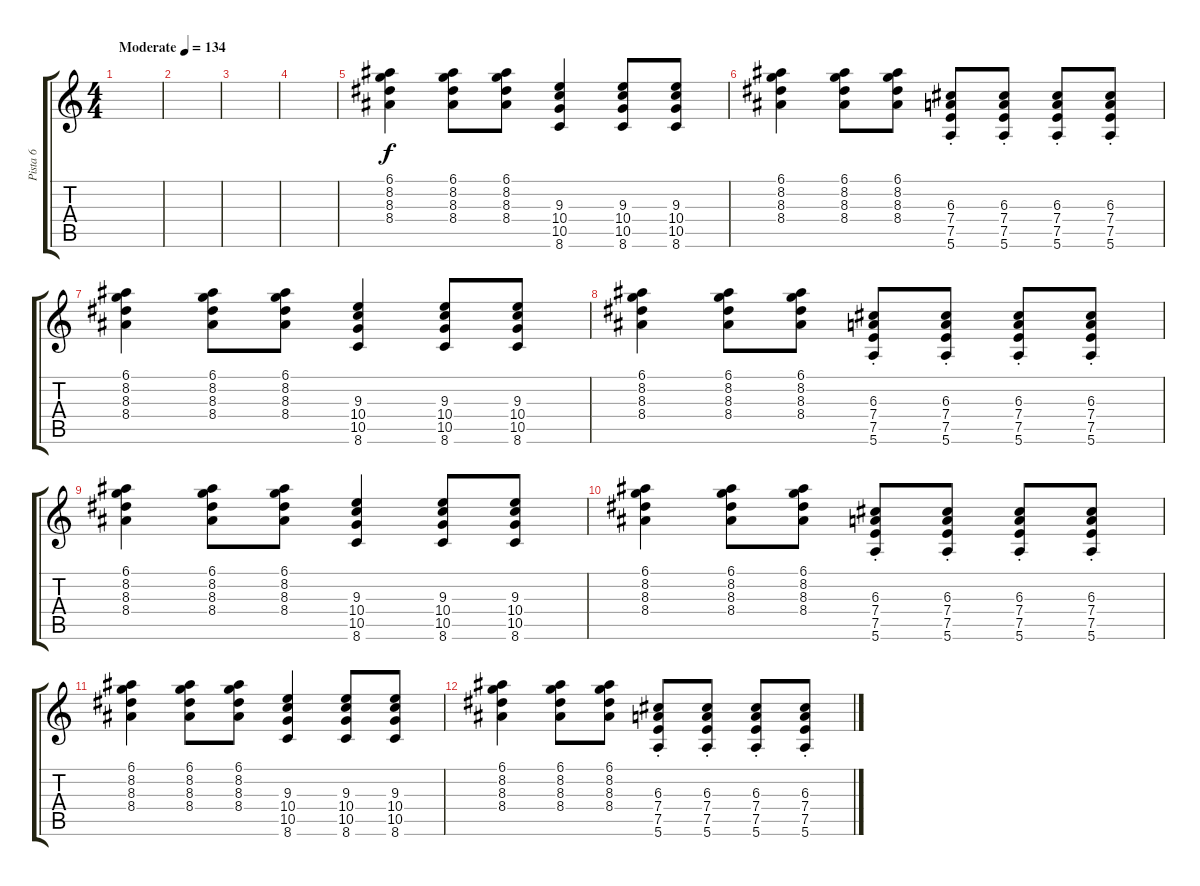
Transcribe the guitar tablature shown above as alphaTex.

\track ("Pista 6" "Pista 6") {instrument electricguitarjazz}
\staff {score tabs}
\tuning (E4 B3 G3 D3 A2 E2) {hide}
\ts (4 4)
\tempo (134 "Moderate")
\clef g2
\ks c
|
|
|
|
(6.1 8.2 8.3 8.4).4 (6.1 8.2 8.3 8.4).8 (6.1 8.2 8.3 8.4).8 (9.3 10.4 10.5 8.6).4 (9.3 10.4 10.5 8.6).8 (9.3 10.4 10.5 8.6).8 |
(6.1 8.2 8.3 8.4).4 (6.1 8.2 8.3 8.4).8 (6.1 8.2 8.3 8.4).8 (6.3{st} 7.4 7.5 5.6).8 (6.3{st} 7.4 7.5 5.6).8 (6.3{st} 7.4 7.5 5.6).8 (6.3{st} 7.4 7.5 5.6).8 |
(6.1 8.2 8.3 8.4).4 (6.1 8.2 8.3 8.4).8 (6.1 8.2 8.3 8.4).8 (9.3 10.4 10.5 8.6).4 (9.3 10.4 10.5 8.6).8 (9.3 10.4 10.5 8.6).8 |
(6.1 8.2 8.3 8.4).4 (6.1 8.2 8.3 8.4).8 (6.1 8.2 8.3 8.4).8 (6.3{st} 7.4 7.5 5.6).8 (6.3{st} 7.4 7.5 5.6).8 (6.3{st} 7.4 7.5 5.6).8 (6.3{st} 7.4 7.5 5.6).8 |
(6.1 8.2 8.3 8.4).4 (6.1 8.2 8.3 8.4).8 (6.1 8.2 8.3 8.4).8 (9.3 10.4 10.5 8.6).4 (9.3 10.4 10.5 8.6).8 (9.3 10.4 10.5 8.6).8 |
(6.1 8.2 8.3 8.4).4 (6.1 8.2 8.3 8.4).8 (6.1 8.2 8.3 8.4).8 (6.3{st} 7.4 7.5 5.6).8 (6.3{st} 7.4 7.5 5.6).8 (6.3{st} 7.4 7.5 5.6).8 (6.3{st} 7.4 7.5 5.6).8 |
(6.1 8.2 8.3 8.4).4 (6.1 8.2 8.3 8.4).8 (6.1 8.2 8.3 8.4).8 (9.3 10.4 10.5 8.6).4 (9.3 10.4 10.5 8.6).8 (9.3 10.4 10.5 8.6).8 |
(6.1 8.2 8.3 8.4).4 (6.1 8.2 8.3 8.4).8 (6.1 8.2 8.3 8.4).8 (6.3{st} 7.4 7.5 5.6).8 (6.3{st} 7.4 7.5 5.6).8 (6.3{st} 7.4 7.5 5.6).8 (6.3{st} 7.4 7.5 5.6).8
